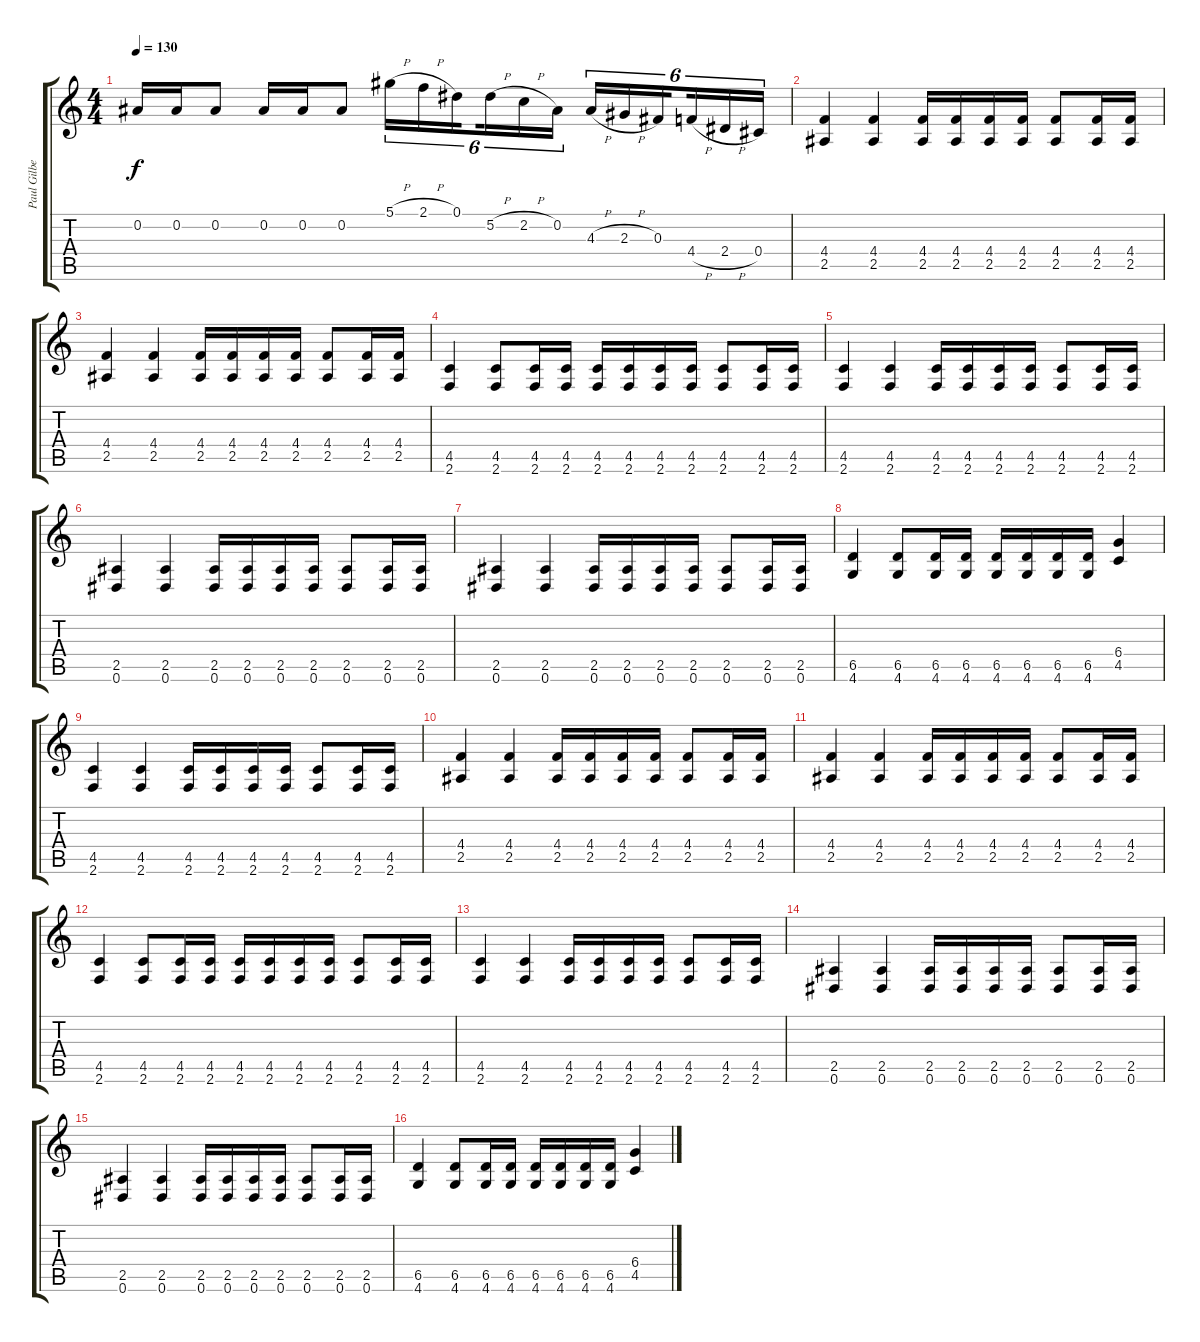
\track ("Paul Gilbert" "Paul Gilbe") {instrument distortionguitar}
\staff {score tabs}
\tuning (Eb4 Bb3 Gb3 Db3 Ab2 Eb2) {hide}
\ts (4 4)
\tempo 130
\clef g2
\ks c
0.2.16{dy f} 0.2.16 0.2.8 0.2.16 0.2.16 0.2.8 5.1{h}.16{tu (6 4)} 2.1{h}.16{tu (6 4)} 0.1.16{tu (6 4) beam splitsecondary} 5.2{h}.16{tu (6 4)} 2.2{h}.16{tu (6 4)} 0.2.16{tu (6 4)} 4.3{h}.16{tu (6 4)} 2.3{h}.16{tu (6 4)} 0.3.16{tu (6 4) beam splitsecondary} 4.4{h}.16{tu (6 4)} 2.4{h}.16{tu (6 4)} 0.4.16{tu (6 4)} |
(4.4 2.5).4 (4.4 2.5).4 (4.4 2.5).16 (4.4 2.5).16 (4.4 2.5).16 (4.4 2.5).16 (4.4 2.5).8 (4.4 2.5).16 (4.4 2.5).16 |
(4.4 2.5).4 (4.4 2.5).4 (4.4 2.5).16 (4.4 2.5).16 (4.4 2.5).16 (4.4 2.5).16 (4.4 2.5).8 (4.4 2.5).16 (4.4 2.5).16 |
(4.5 2.6).4 (4.5 2.6).8 (4.5 2.6).16 (4.5 2.6).16 (4.5 2.6).16 (4.5 2.6).16 (4.5 2.6).16 (4.5 2.6).16 (4.5 2.6).8 (4.5 2.6).16 (4.5 2.6).16 |
(4.5 2.6).4 (4.5 2.6).4 (4.5 2.6).16 (4.5 2.6).16 (4.5 2.6).16 (4.5 2.6).16 (4.5 2.6).8 (4.5 2.6).16 (4.5 2.6).16 |
(2.5 0.6).4 (2.5 0.6).4 (2.5 0.6).16 (2.5 0.6).16 (2.5 0.6).16 (2.5 0.6).16 (2.5 0.6).8 (2.5 0.6).16 (2.5 0.6).16 |
(2.5 0.6).4 (2.5 0.6).4 (2.5 0.6).16 (2.5 0.6).16 (2.5 0.6).16 (2.5 0.6).16 (2.5 0.6).8 (2.5 0.6).16 (2.5 0.6).16 |
(6.5 4.6).4 (6.5 4.6).8 (6.5 4.6).16 (6.5 4.6).16 (6.5 4.6).16 (6.5 4.6).16 (6.5 4.6).16 (6.5 4.6).16 (6.4 4.5).4 |
(4.5 2.6).4 (4.5 2.6).4 (4.5 2.6).16 (4.5 2.6).16 (4.5 2.6).16 (4.5 2.6).16 (4.5 2.6).8 (4.5 2.6).16 (4.5 2.6).16 |
(4.4 2.5).4 (4.4 2.5).4 (4.4 2.5).16 (4.4 2.5).16 (4.4 2.5).16 (4.4 2.5).16 (4.4 2.5).8 (4.4 2.5).16 (4.4 2.5).16 |
(4.4 2.5).4 (4.4 2.5).4 (4.4 2.5).16 (4.4 2.5).16 (4.4 2.5).16 (4.4 2.5).16 (4.4 2.5).8 (4.4 2.5).16 (4.4 2.5).16 |
(4.5 2.6).4 (4.5 2.6).8 (4.5 2.6).16 (4.5 2.6).16 (4.5 2.6).16 (4.5 2.6).16 (4.5 2.6).16 (4.5 2.6).16 (4.5 2.6).8 (4.5 2.6).16 (4.5 2.6).16 |
(4.5 2.6).4 (4.5 2.6).4 (4.5 2.6).16 (4.5 2.6).16 (4.5 2.6).16 (4.5 2.6).16 (4.5 2.6).8 (4.5 2.6).16 (4.5 2.6).16 |
(2.5 0.6).4 (2.5 0.6).4 (2.5 0.6).16 (2.5 0.6).16 (2.5 0.6).16 (2.5 0.6).16 (2.5 0.6).8 (2.5 0.6).16 (2.5 0.6).16 |
(2.5 0.6).4 (2.5 0.6).4 (2.5 0.6).16 (2.5 0.6).16 (2.5 0.6).16 (2.5 0.6).16 (2.5 0.6).8 (2.5 0.6).16 (2.5 0.6).16 |
(6.5 4.6).4 (6.5 4.6).8 (6.5 4.6).16 (6.5 4.6).16 (6.5 4.6).16 (6.5 4.6).16 (6.5 4.6).16 (6.5 4.6).16 (6.4 4.5).4
